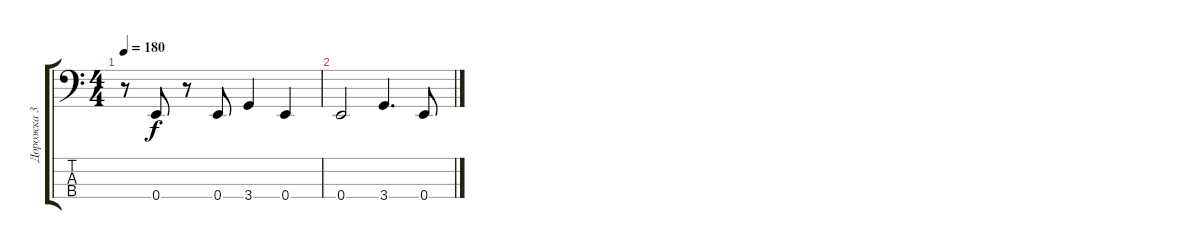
\track ("Дорожка 3" "Дорожка 3") {instrument electricbasspick}
\staff {score tabs}
\tuning (G2 D2 A1 E1) {hide}
\ts (4 4)
\tempo 180
\clef f4
\ks c
r.8{dy f} 0.4.8 r.8 0.4.8 3.4.4 0.4.4 |
0.4.2 3.4.4{d} 0.4.8
